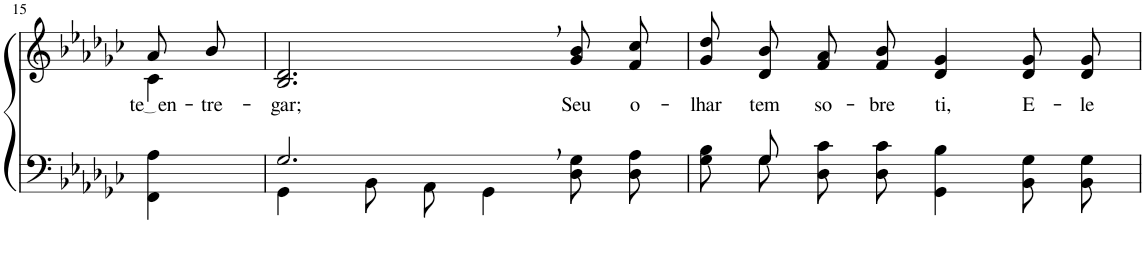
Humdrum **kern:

**kern	**kern	**text
*part2	*part1	*part1
*staff2	*staff1	*staff1
*I"Parte III e IV	*I"Parte I e II	*
!!LO:PB:g=z
*clefF4	*clefG2	*
*Trd-1c-2	*Trd-1c-2	*
*k[b-e-a-d-g-c-]	*k[b-e-a-d-g-c-]	*
*M4/4	*M4/4	*
=15	=15	=15
*	*^	*
!	!	!	!LO:LY:b
4FF\ 4A-\	8a-/L	4c-\	te en
!	!	!	!LO:LY:b
.	8b-/J	.	tre-
*	*v	*v	*
=16	=16	=16
*^	*	*
!	!	!	!LO:LY:b
2.G-,/	4GG-\	2.B-/, 2.d-/,	-gar;
.	8BB-\L	.	.
.	8AA-\J	.	.
.	4GG-\	.	.
!	!	!	!LO:LY:b
4ryy	8D-\ 8G-\L	8g-/ 8b-/L	Seu
!	!	!	!LO:LY:b
.	8D-\ 8A-\J	8f/ 8cc-/J	o-
=17	=17	=17	=17
!	!	!	!LO:LY:b
8ryy	8G-\ 8B-\L	8g-/ 8dd-/L	-lhar
!	!	!	!LO:LY:b
8G-/	8G-\J	8d-/ 8b-/J	tem
!	!	!	!LO:LY:b
2.ryy	8D-\ 8c-\L	8f/ 8a-/L	so-
!	!	!	!LO:LY:b
.	8D-\ 8c-\J	8f/ 8b-/J	-bre
!	!	!	!LO:LY:b
.	4GG-\ 4B-\	4d-/ 4g-/	ti,
!	!	!	!LO:LY:b
.	8BB-\ 8G-\L	8d-/ 8g-/L	E-
!	!	!	!LO:LY:b
.	8BB-\ 8G-\J	8d-/ 8g-/J	-le
*v	*v	*	*
=	=	=
*-	*-	*-
